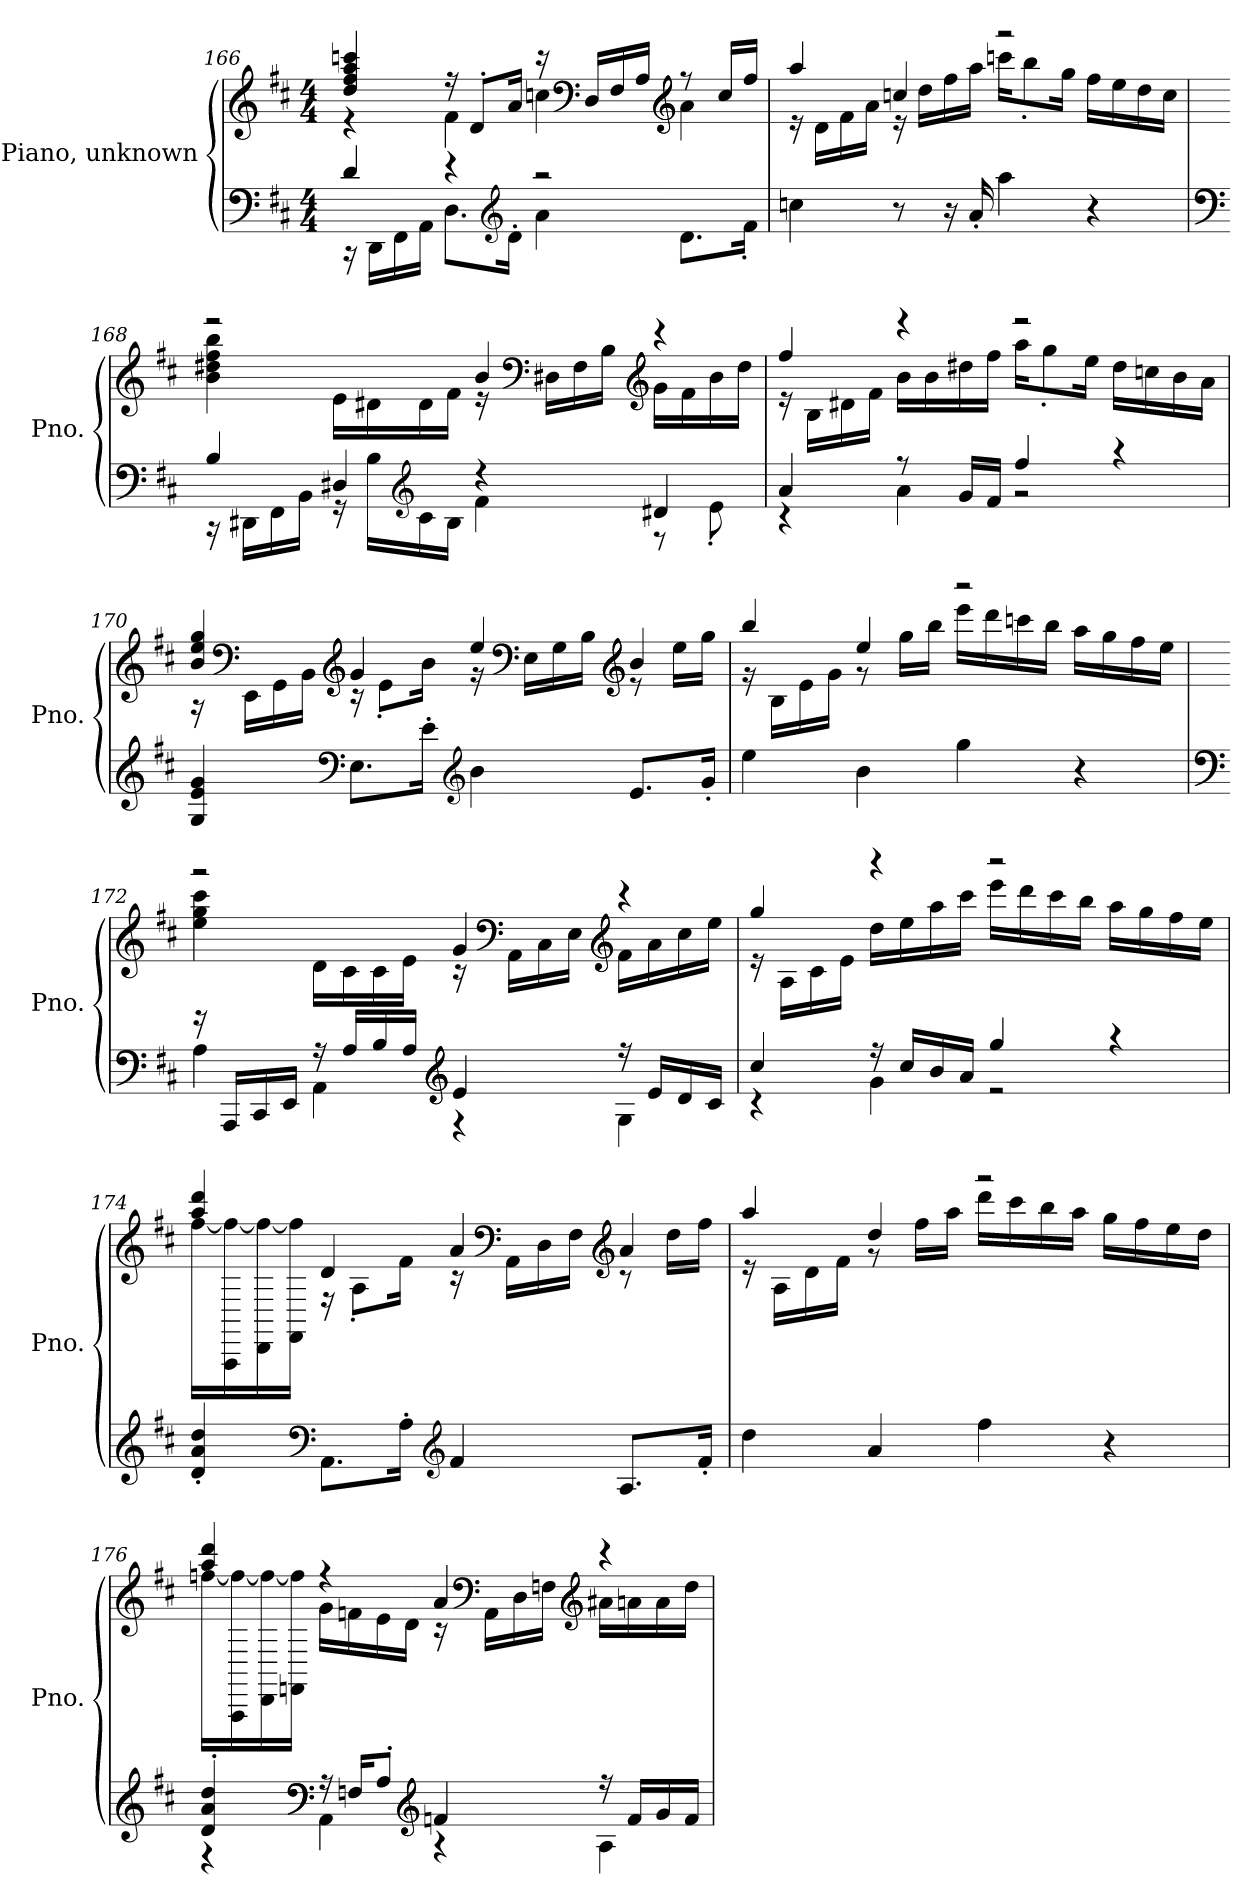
**kern	**kern
*part1	*part1
*staff2	*staff1
*I"Piano, unknown	*
*I'Pno.	*
!!LO:LB:g=z
*clefF4	*clefG2
*k[f#c#]	*k[f#c#]
*M4/4	*M4/4
=166	=166
*^	*^
4d/	16r	4dd/ 4ff#/ 4aa/ 4cccn/	4r
.	16DD\LL	.	.
.	16FF#\	.	.
.	16AA\JJ	.	.
4r	8.D\L	16r	4f#\
.	.	8d'/L	.
*clefG2	*	*	*
.	16d'\Jk	16a/Jk	.
2r	4a\	16r	4ccn\
*	*	*clefF4	*
.	.	16D/LL	.
.	.	16F#/	.
.	.	16A/JJ	.
*	*	*clefG2	*
.	8.d\L	8r	4a\
.	.	16cc/LL	.
.	16f#'\Jk	16ff#/JJ	.
*v	*v	*	*
=167	=167	=167
4ccn\	4aa/	16r
.	.	16d\LL
.	.	16f#\
.	.	16a\JJ
8r	4ccn/	16r
.	.	16dd\LL
16r	.	16ff#\
16a'/	.	16aa\JJ
4aa\	2r	16cccn\KL
.	.	8bb'\
.	.	16gg\Jk
4r	.	16ff#\LL
.	.	16ee\
.	.	16dd\
.	.	16cc\JJ
!!LO:LB:g=z	!!
=168	=168	=168
*clefF4	*	*
*^	*	*
4B/	16r	2r	4b\ 4dd#X\ 4ff#\ 4bb\
.	16DD#X\LL	.	.
.	16FF#\	.	.
.	16BB\JJ	.	.
4D#X/	16r	.	16e\LL
.	16B\LL	.	16d#X\
*clefG2	*	*	*
.	16c#\	.	16d#\
.	16B\JJ	.	16f#\JJ
4r	4f#\	4b/	16r
*	*	*clefF4	*
.	.	.	16D#X\LL
.	.	.	16F#\
.	.	.	16B\JJ
*	*	*clefG2	*
4d#X/	8r	4r	16g\LL
.	.	.	16f#\
.	8e'\	.	16b\
.	.	.	16dd#\JJ
=169	=169	=169	=169
4a/	4r	4ff#/	16r
.	.	.	16B\LL
.	.	.	16d#X\
.	.	.	16f#\JJ
8r	4a\	4r	16b\LL
.	.	.	16b\
16g/LL	.	.	16dd#X\
16f#/JJ	.	.	16ff#\JJ
4ff#/	2r	2r	16aa\KL
.	.	.	8gg'\
.	.	.	16ee\Jk
4r	.	.	16dd#\LL
.	.	.	16ccn\
.	.	.	16b\
.	.	.	16a\JJ
*v	*v	*	*
!!LO:PB:g=z	!!
=170	=170	=170
4G/ 4e/ 4g/	4b/ 4ee/ 4gg/	16r
*	*clefF4	*
.	.	16EE\LL
.	.	16GG\
.	.	16BB\JJ
*clefF4	*clefG2	*
8.E\L	4g/	16r
.	.	8e'\L
16e'\Jk	.	16b\Jk
*clefG2	*	*
4b\	4ee/	16r
*	*clefF4	*
.	.	16E\LL
.	.	16G\
.	.	16B\JJ
*	*clefG2	*
8.e/L	4b/	8r
.	.	16ee\LL
16g'/Jk	.	16gg\JJ
=171	=171	=171
4ee\	4bb/	16r
.	.	16B\LL
.	.	16e\
.	.	16g\JJ
4b\	4ee/	8r
.	.	16gg\LL
.	.	16bb\JJ
4gg\	2r	16eee\LL
.	.	16ddd\
.	.	16cccn\
.	.	16bb\JJ
4r	.	16aa\LL
.	.	16gg\
.	.	16ff#\
.	.	16ee\JJ
!!LO:LB:g=z	!!
=172	=172	=172
*clefF4	*	*
*^	*	*
16r	4A\	2r	4ee\ 4gg\ 4ccc#\
16AAA/LL	.	.	.
16CC#/	.	.	.
16EE/JJ	.	.	.
16r	4AA\	.	16d\LL
16A/LL	.	.	16c#\
16B/	.	.	16c#\
16A/JJ	.	.	16e\JJ
*clefG2	*	*	*
4e/	4r	4g/	16r
*	*	*clefF4	*
.	.	.	16AA\LL
.	.	.	16C#\
.	.	.	16E\JJ
*	*	*clefG2	*
16r	4G\	4r	16f#\LL
16e/LL	.	.	16a\
16d/	.	.	16cc#\
16c#/JJ	.	.	16ee\JJ
=173	=173	=173	=173
4cc#/	4r	4gg/	16r
.	.	.	16A\LL
.	.	.	16c#\
.	.	.	16e\JJ
16r	4g\	4r	16dd\LL
16cc#/LL	.	.	16ee\
16b/	.	.	16aa\
16a/JJ	.	.	16ccc#\JJ
4gg/	2r	2r	16eee\LL
.	.	.	16ddd\
.	.	.	16ccc#\
.	.	.	16bb\JJ
4r	.	.	16aa\LL
.	.	.	16gg\
.	.	.	16ff#\
.	.	.	16ee\JJ
*v	*v	*	*
!!LO:LB:g=z	!!
=174	=174	=174
4d/' 4a/' 4dd/'	4aa/ 4ddd/	[16ff#\LL
.	.	16AAA\ 16ff#\_
.	.	16DD\ 16ff#\_
.	.	16FF#\ 16ff#\]JJ
*clefF4	*	*
8.AA\L	4d/	16r
.	.	8A'\L
16A'\Jk	.	16f#\Jk
*clefG2	*	*
4f#/	4a/	16r
*	*clefF4	*
.	.	16AA\LL
.	.	16D\
.	.	16F#\JJ
*	*clefG2	*
8.A/L	4a/	8r
.	.	16dd\LL
16f#'/Jk	.	16ff#\JJ
=175	=175	=175
4dd\	4aa/	16r
.	.	16A\LL
.	.	16d\
.	.	16f#\JJ
4a/	4dd/	8r
.	.	16ff#\LL
.	.	16aa\JJ
4ff#\	2r	16ddd\LL
.	.	16ccc#\
.	.	16bb\
.	.	16aa\JJ
4r	.	16gg\LL
.	.	16ff#\
.	.	16ee\
.	.	16dd\JJ
!!LO:LB:g=z	!!
=176	=176	=176
*^	*	*
4d/' 4a/' 4dd/'	4r	4aa/ 4ddd/	[16ffn\LL
.	.	.	16AAA\ 16ff\_
.	.	.	16DD\ 16ff\_
.	.	.	16FFn\ 16ff\]JJ
*clefF4	*	*	*
16r	4AA\	4r	16g\LL
16Fn/KL	.	.	16fn\
8A'/J	.	.	16e\
.	.	.	16d\JJ
*clefG2	*	*	*
4fn/	4r	4a/	16r
*	*	*clefF4	*
.	.	.	16AA\LL
.	.	.	16D\
.	.	.	16Fn\JJ
*	*	*clefG2	*
16r	4A\	4r	16a#X\LL
16f/LL	.	.	16an\
16g/	.	.	16a\
16f/JJ	.	.	16dd\JJ
*v	*v	*	*
*	*v	*v
=	=
*-	*-
